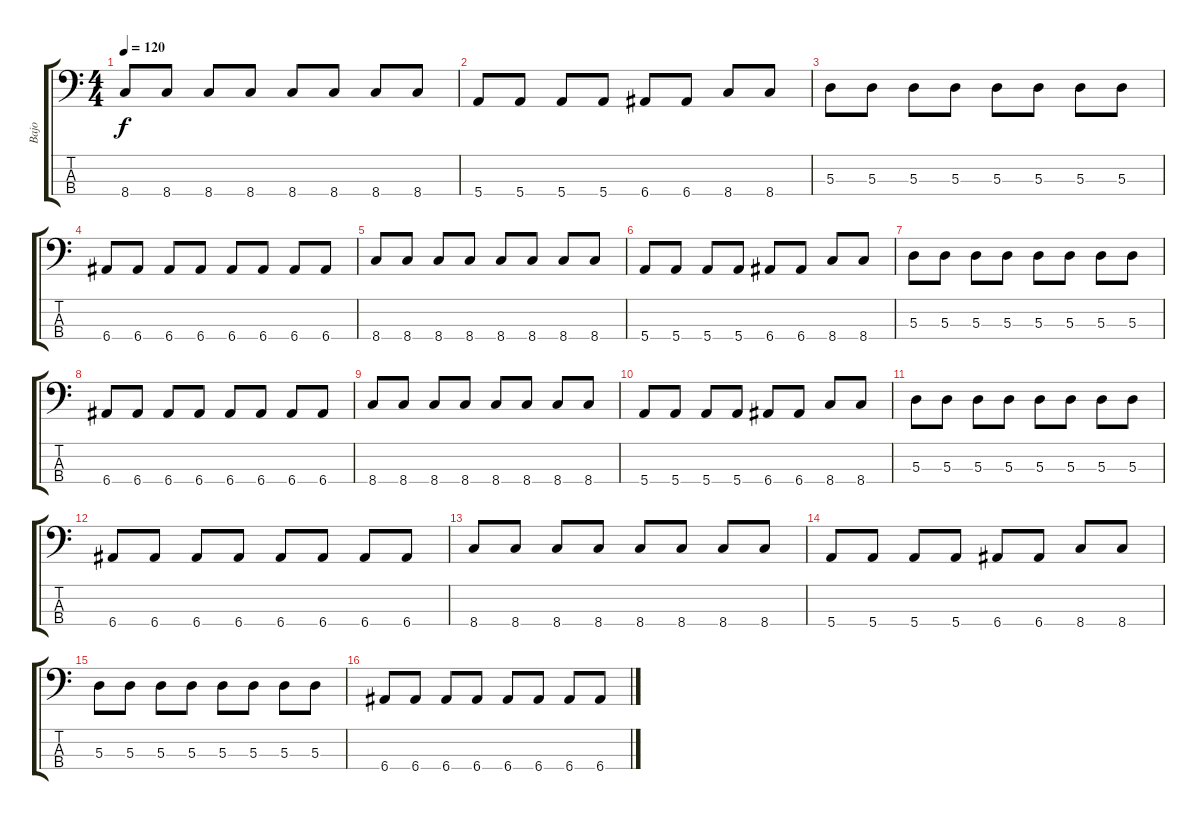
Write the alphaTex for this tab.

\track ("Bajo" "Bajo") {instrument electricbasspick}
\staff {score tabs}
\tuning (G2 D2 A1 E1) {hide}
\ts (4 4)
\tempo 120
\clef f4
\ks c
8.4.8{dy f} 8.4.8 8.4.8 8.4.8 8.4.8 8.4.8 8.4.8 8.4.8 |
5.4.8 5.4.8 5.4.8 5.4.8 6.4.8 6.4.8 8.4.8 8.4.8 |
5.3.8 5.3.8 5.3.8 5.3.8 5.3.8 5.3.8 5.3.8 5.3.8 |
6.4.8 6.4.8 6.4.8 6.4.8 6.4.8 6.4.8 6.4.8 6.4.8 |
8.4.8 8.4.8 8.4.8 8.4.8 8.4.8 8.4.8 8.4.8 8.4.8 |
5.4.8 5.4.8 5.4.8 5.4.8 6.4.8 6.4.8 8.4.8 8.4.8 |
5.3.8 5.3.8 5.3.8 5.3.8 5.3.8 5.3.8 5.3.8 5.3.8 |
6.4.8 6.4.8 6.4.8 6.4.8 6.4.8 6.4.8 6.4.8 6.4.8 |
8.4.8 8.4.8 8.4.8 8.4.8 8.4.8 8.4.8 8.4.8 8.4.8 |
5.4.8 5.4.8 5.4.8 5.4.8 6.4.8 6.4.8 8.4.8 8.4.8 |
5.3.8 5.3.8 5.3.8 5.3.8 5.3.8 5.3.8 5.3.8 5.3.8 |
6.4.8 6.4.8 6.4.8 6.4.8 6.4.8 6.4.8 6.4.8 6.4.8 |
8.4.8 8.4.8 8.4.8 8.4.8 8.4.8 8.4.8 8.4.8 8.4.8 |
5.4.8 5.4.8 5.4.8 5.4.8 6.4.8 6.4.8 8.4.8 8.4.8 |
5.3.8 5.3.8 5.3.8 5.3.8 5.3.8 5.3.8 5.3.8 5.3.8 |
6.4.8 6.4.8 6.4.8 6.4.8 6.4.8 6.4.8 6.4.8 6.4.8
